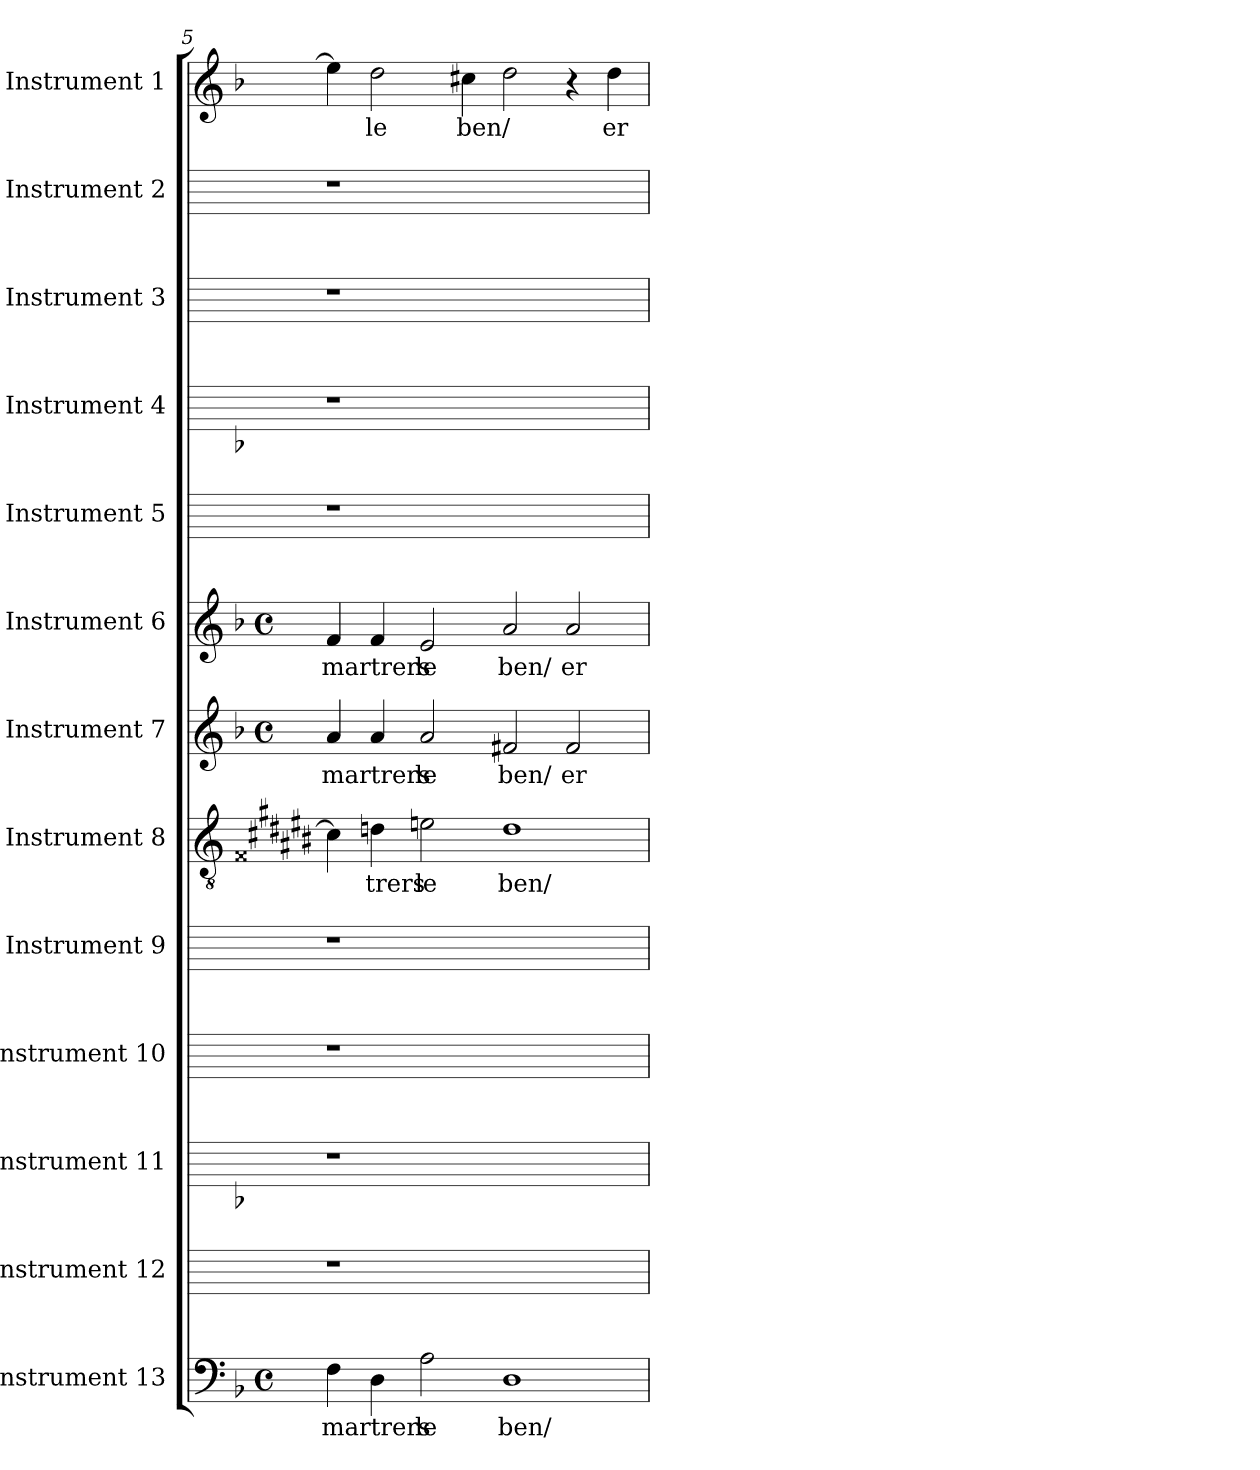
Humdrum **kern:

**kern	**text	**kern	**kern	**kern	**kern	**kern	**text	**kern	**text	**kern	**text	**kern	**kern	**kern	**kern	**kern	**text
*part13	*part13	*part12	*part11	*part10	*part9	*part8	*part8	*part7	*part7	*part6	*part6	*part5	*part4	*part3	*part2	*part1	*part1
*staff13	*staff13	*staff12	*staff11	*staff10	*staff9	*staff8	*staff8	*staff7	*staff7	*staff6	*staff6	*staff5	*staff4	*staff3	*staff2	*staff1	*staff1
*I"Instrument 13	*	*I"Instrument 12	*I"Instrument 11	*I"Instrument 10	*I"Instrument 9	*I"Instrument 8	*	*I"Instrument 7	*	*I"Instrument 6	*	*I"Instrument 5	*I"Instrument 4	*I"Instrument 3	*I"Instrument 2	*I"Instrument 1	*
*clefF4	*	*	*	*	*	*clefGv2	*	*clefG2	*	*clefG2	*	*	*	*	*	*clefG2	*
*ITrd-3c-5	*	*ITrd-2c-3	*ITrd1c2	*ITrd-2c-3	*ITrd-2c-3	*ITrd-2c-3	*	*ITrd-3c-5	*	*	*	*ITrd-2c-3	*ITrd1c2	*ITrd-2c-3	*ITrd-2c-3	*ITrd1c2	*
*k[b-e-]	*	*	*k[b-e-a-]	*	*	*k[f##c#g#d#a#e#b#]	*	*k[b-e-]	*	*k[b-]	*	*	*k[b-e-a-]	*	*	*k[b-e-a-]	*
*B-:	*	*	*E-:	*	*	*G#:	*	*B-:	*	*F:	*	*	*E-:	*	*	*E-:	*
*M4/4	*	*	*	*	*	*	*	*M4/4	*	*M4/4	*	*	*	*	*	*	*
*met(c)	*	*	*	*	*	*	*	*met(c)	*	*met(c)	*	*	*	*	*	*	*
=5	=5	=5	=5	=5	=5	=5	=5	=5	=5	=5	=5	=5	=5	=5	=5	=5	=5
!	!LO:LY:b	!	!	!	!	!	!	!	!LO:LY:b	!	!LO:LY:b	!	!	!	!	!	!
4B-\	martrers	1r	1r	1r	1r	4e-\]	.	4dd/	martrers	4f/	martrers	1r	1r	1r	1r	4dd\]	.
!	!	!	!	!	!	!	!LO:LY:b:cj	!	!	!	!	!	!	!	!	!	!LO:LY:b:cj
4G\	.	.	.	.	.	4f\	trers	4dd/	.	4f/	.	.	.	.	.	2cc\	le
!	!LO:LY:b:cj	!	!	!	!	!	!LO:LY:b:cj	!	!LO:LY:b:cj	!	!LO:LY:b:cj	!	!	!	!	!	!
2d\	le	.	.	.	.	2gn\	le	2dd/	le	2e/	le	.	.	.	.	.	.
!	!	!	!	!	!	!	!	!	!	!	!	!	!	!	!	!	!LO:LY:b
.	.	.	.	.	.	.	.	.	.	.	.	.	.	.	.	4bn\	ben/
!	!LO:LY:b:cj	!	!	!	!	!	!LO:LY:b:cj	!	!LO:LY:b:cj	!	!LO:LY:b:cj	!	!	!	!	!	!
1G	ben/	1ryy	1ryy	1ryy	1ryy	1f	ben/	2bn/	ben/	2a/	ben/	1ryy	1ryy	1ryy	1ryy	2cc\	.
!	!	!	!	!	!	!	!	!	!LO:LY:b:cj	!	!LO:LY:b:cj	!	!	!	!	!	!
.	.	.	.	.	.	.	.	2b/	er	2a/	er	.	.	.	.	4r	.
!	!	!	!	!	!	!	!	!	!	!	!	!	!	!	!	!	!LO:LY:b:cj
.	.	.	.	.	.	.	.	.	.	.	.	.	.	.	.	4cc\	er
=	=	=	=	=	=	=	=	=	=	=	=	=	=	=	=	=	=
*-	*-	*-	*-	*-	*-	*-	*-	*-	*-	*-	*-	*-	*-	*-	*-	*-	*-
